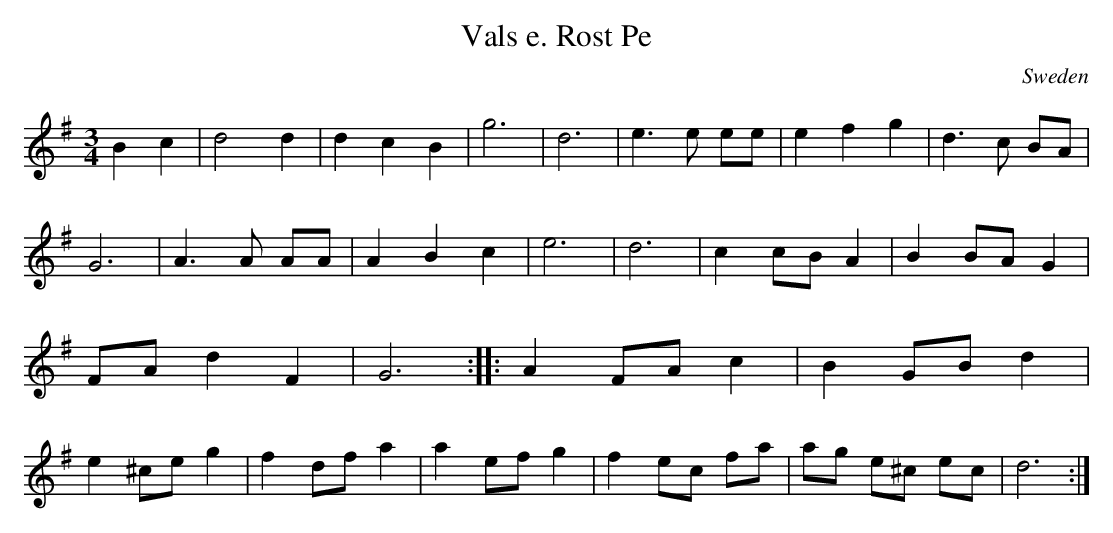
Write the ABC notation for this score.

X:1
T:Vals e. Rost Pe
O:Sweden
M:3/4
K:G
B2c2|\
d4 d2|d2c2 B2|g6|d6|e3e ee|e2f2 g2|d3c BA|G6|\
A3A AA|A2B2 c2|e6|d6|c2cBA2|B2BAG2|FAd2F2|G6::\
A2FAc2|B2GBd2|e2^ceg2|f2dfa2|\
a2efg2|f2ec fa|ag e^c ec|d6:|
